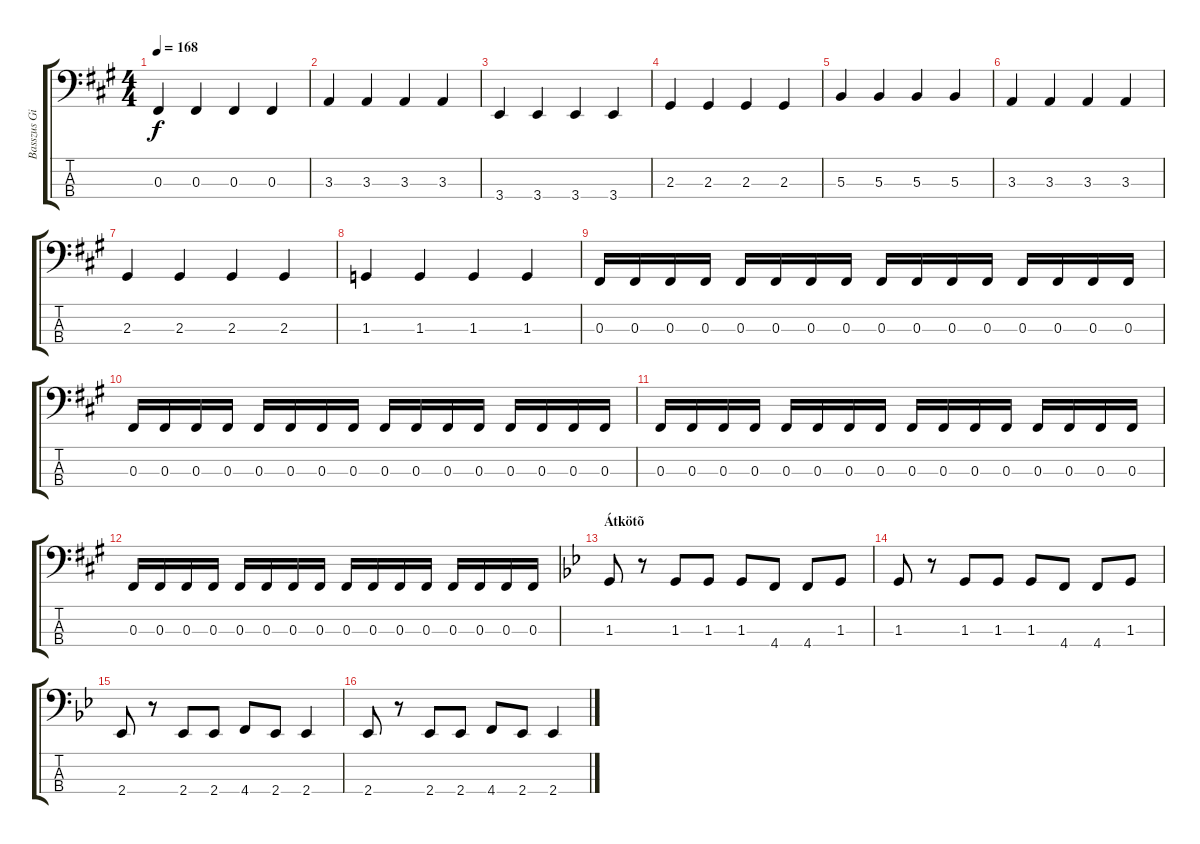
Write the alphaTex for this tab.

\track ("Basszus Gitár" "Basszus Gi") {instrument electricbassfinger}
\staff {score tabs}
\tuning (E2 B1 Gb1 Db1) {hide}
\ts (4 4)
\tempo 168
\clef f4
\ks f#minor
0.3.4{dy f} 0.3.4 0.3.4 0.3.4 |
3.3.4 3.3.4 3.3.4 3.3.4 |
3.4.4 3.4.4 3.4.4 3.4.4 |
2.3.4 2.3.4 2.3.4 2.3.4 |
5.3.4 5.3.4 5.3.4 5.3.4 |
3.3.4 3.3.4 3.3.4 3.3.4 |
2.3.4 2.3.4 2.3.4 2.3.4 |
1.3.4 1.3.4 1.3.4 1.3.4 |
0.3.16 0.3.16 0.3.16 0.3.16 0.3.16 0.3.16 0.3.16 0.3.16 0.3.16 0.3.16 0.3.16 0.3.16 0.3.16 0.3.16 0.3.16 0.3.16 |
0.3.16 0.3.16 0.3.16 0.3.16 0.3.16 0.3.16 0.3.16 0.3.16 0.3.16 0.3.16 0.3.16 0.3.16 0.3.16 0.3.16 0.3.16 0.3.16 |
0.3.16 0.3.16 0.3.16 0.3.16 0.3.16 0.3.16 0.3.16 0.3.16 0.3.16 0.3.16 0.3.16 0.3.16 0.3.16 0.3.16 0.3.16 0.3.16 |
0.3.16 0.3.16 0.3.16 0.3.16 0.3.16 0.3.16 0.3.16 0.3.16 0.3.16 0.3.16 0.3.16 0.3.16 0.3.16 0.3.16 0.3.16 0.3.16 |
\section ("" "Átkötõ")
\ks gminor
1.3.8 r.8 1.3.8 1.3.8 1.3.8 4.4.8 4.4.8 1.3.8 |
1.3.8 r.8 1.3.8 1.3.8 1.3.8 4.4.8 4.4.8 1.3.8 |
2.4.8 r.8 2.4.8 2.4.8 4.4.8 2.4.8 2.4.4 |
2.4.8 r.8 2.4.8 2.4.8 4.4.8 2.4.8 2.4.4
